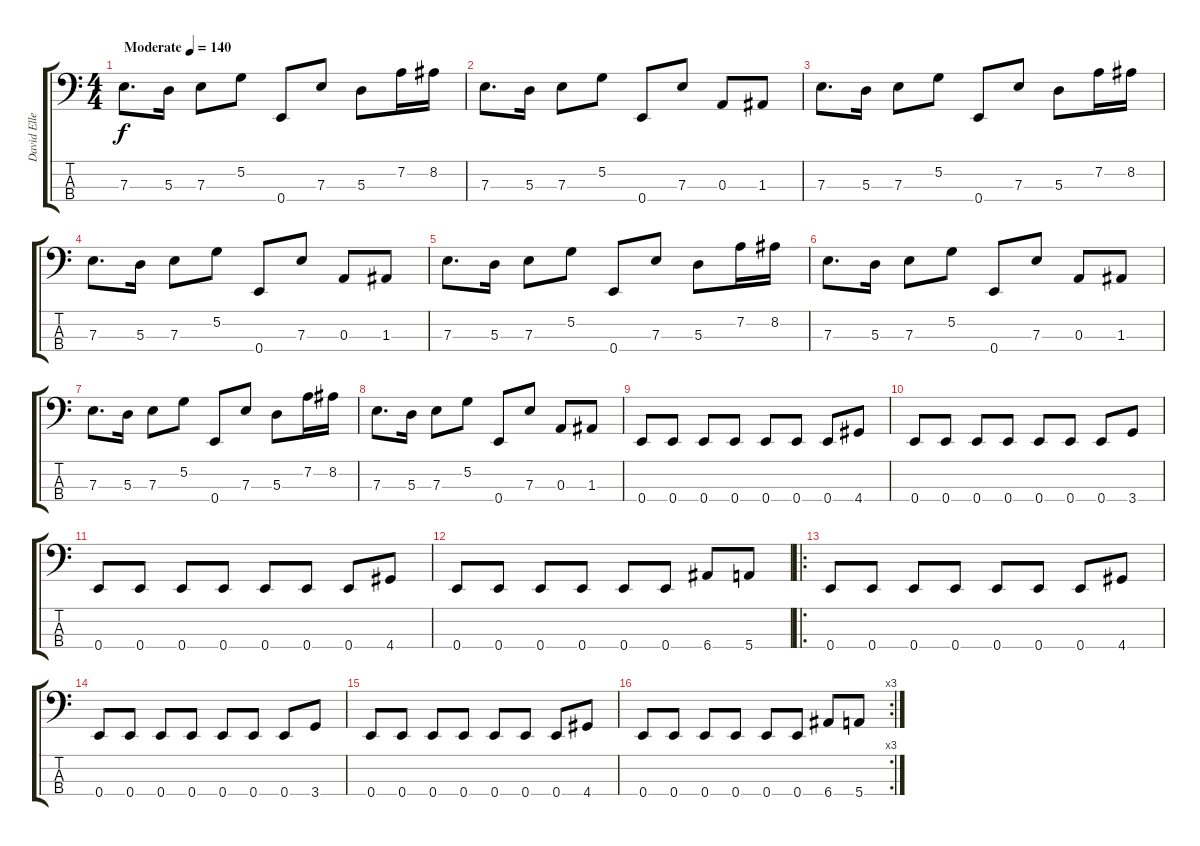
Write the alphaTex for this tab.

\track ("David Ellefson" "David Elle") {instrument electricbasspick}
\staff {score tabs}
\tuning (G2 D2 A1 E1) {hide}
\ts (4 4)
\tempo (140 "Moderate")
\clef f4
\ks c
7.3.8{d dy f instrument electricbasspick} 5.3.16 7.3.8 5.2.8 0.4.8 7.3.8 5.3.8 7.2.16 8.2.16 |
7.3.8{d} 5.3.16 7.3.8 5.2.8 0.4.8 7.3.8 0.3.8 1.3.8 |
7.3.8{d} 5.3.16 7.3.8 5.2.8 0.4.8 7.3.8 5.3.8 7.2.16 8.2.16 |
7.3.8{d} 5.3.16 7.3.8 5.2.8 0.4.8 7.3.8 0.3.8 1.3.8 |
7.3.8{d} 5.3.16 7.3.8 5.2.8 0.4.8 7.3.8 5.3.8 7.2.16 8.2.16 |
7.3.8{d} 5.3.16 7.3.8 5.2.8 0.4.8 7.3.8 0.3.8 1.3.8 |
7.3.8{d} 5.3.16 7.3.8 5.2.8 0.4.8 7.3.8 5.3.8 7.2.16 8.2.16 |
7.3.8{d} 5.3.16 7.3.8 5.2.8 0.4.8 7.3.8 0.3.8 1.3.8 |
0.4.8 0.4.8 0.4.8 0.4.8 0.4.8 0.4.8 0.4.8 4.4.8 |
0.4.8 0.4.8 0.4.8 0.4.8 0.4.8 0.4.8 0.4.8 3.4.8 |
0.4.8 0.4.8 0.4.8 0.4.8 0.4.8 0.4.8 0.4.8 4.4.8 |
0.4.8 0.4.8 0.4.8 0.4.8 0.4.8 0.4.8 6.4.8 5.4.8 |
\ro
0.4.8 0.4.8 0.4.8 0.4.8 0.4.8 0.4.8 0.4.8 4.4.8 |
0.4.8 0.4.8 0.4.8 0.4.8 0.4.8 0.4.8 0.4.8 3.4.8 |
0.4.8 0.4.8 0.4.8 0.4.8 0.4.8 0.4.8 0.4.8 4.4.8 |
\rc 3
0.4.8 0.4.8 0.4.8 0.4.8 0.4.8 0.4.8 6.4.8 5.4.8
